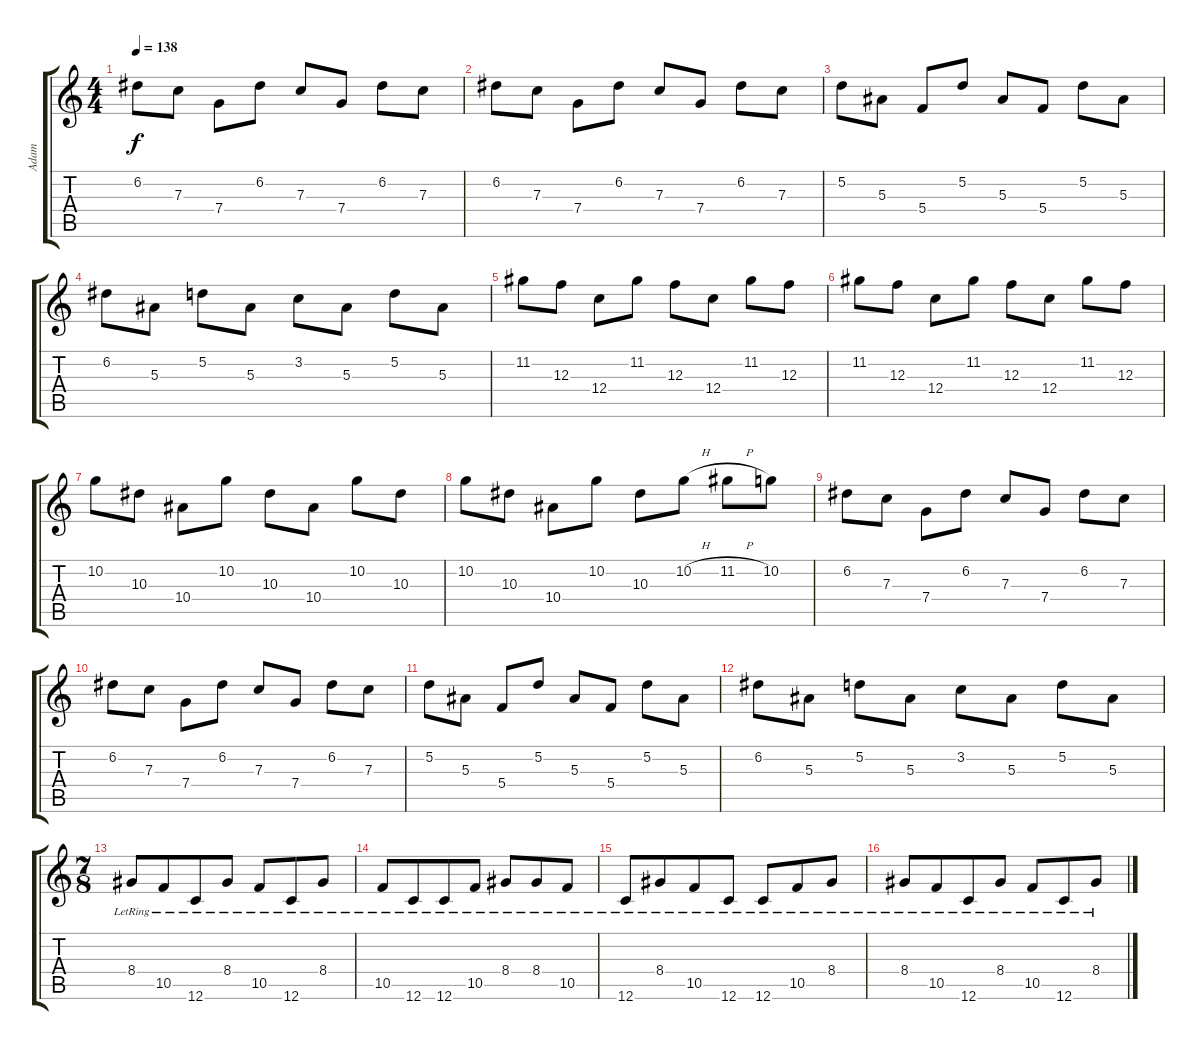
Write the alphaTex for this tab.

\track ("Adam" "Adam") {instrument distortionguitar}
\staff {score tabs}
\tuning (D4 A3 F3 C3 G2 C2) {hide}
\ts (4 4)
\tempo 138
\clef g2
\ks c
6.2.8{dy f} 7.3.8 7.4.8 6.2.8 7.3.8 7.4.8 6.2.8 7.3.8 |
6.2.8 7.3.8 7.4.8 6.2.8 7.3.8 7.4.8 6.2.8 7.3.8 |
5.2.8 5.3.8 5.4.8 5.2.8 5.3.8 5.4.8 5.2.8 5.3.8 |
6.2.8 5.3.8 5.2.8 5.3.8 3.2.8 5.3.8 5.2.8 5.3.8 |
11.2.8 12.3.8 12.4.8 11.2.8 12.3.8 12.4.8 11.2.8 12.3.8 |
11.2.8 12.3.8 12.4.8 11.2.8 12.3.8 12.4.8 11.2.8 12.3.8 |
10.2.8 10.3.8 10.4.8 10.2.8 10.3.8 10.4.8 10.2.8 10.3.8 |
10.2.8 10.3.8 10.4.8 10.2.8 10.3.8 10.2{h}.8 11.2{h}.8 10.2.8 |
6.2.8 7.3.8 7.4.8 6.2.8 7.3.8 7.4.8 6.2.8 7.3.8 |
6.2.8 7.3.8 7.4.8 6.2.8 7.3.8 7.4.8 6.2.8 7.3.8 |
5.2.8 5.3.8 5.4.8 5.2.8 5.3.8 5.4.8 5.2.8 5.3.8 |
6.2.8 5.3.8 5.2.8 5.3.8 3.2.8 5.3.8 5.2.8 5.3.8 |
\ts (7 8)
8.4{lr}.8{instrument electricguitarjazz} 10.5{lr}.8 12.6{lr}.8 8.4{lr}.8 10.5{lr}.8 12.6{lr}.8 8.4{lr}.8 |
10.5{lr}.8 12.6{lr}.8 12.6{lr}.8 10.5{lr}.8 8.4{lr}.8 8.4{lr}.8 10.5{lr}.8 |
12.6{lr}.8 8.4{lr}.8 10.5{lr}.8 12.6{lr}.8 12.6{lr}.8 10.5{lr}.8 8.4{lr}.8 |
8.4{lr}.8 10.5{lr}.8 12.6{lr}.8 8.4{lr}.8 10.5{lr}.8 12.6{lr}.8 8.4{lr}.8
